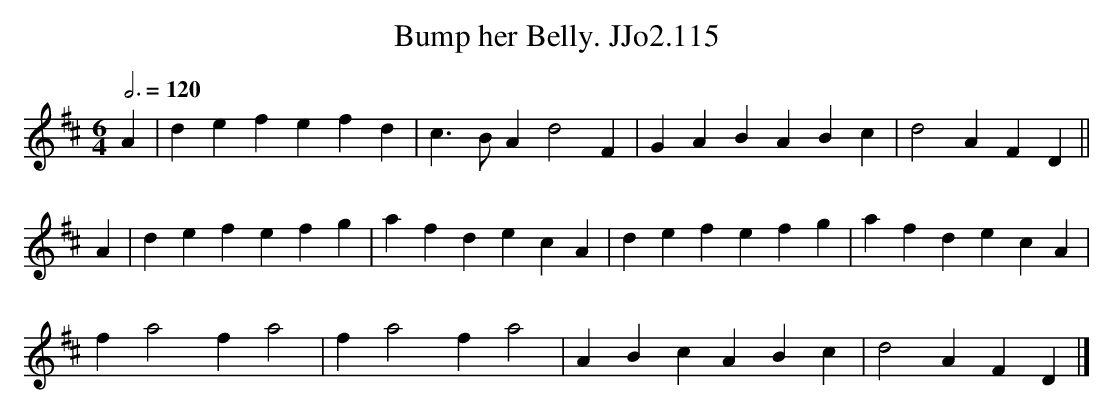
X:1
T:Bump her Belly. JJo2.115
M:6/4
L:1/4
Q:3/4=120
K:D
A | def efd | c>BA d2F |  GAB ABc |d2A FD ||
A | def efg | afd ecA |def efg | afd ecA |
fa2 fa2 |fa2 fa2 | ABc ABc | d2A FD |]
